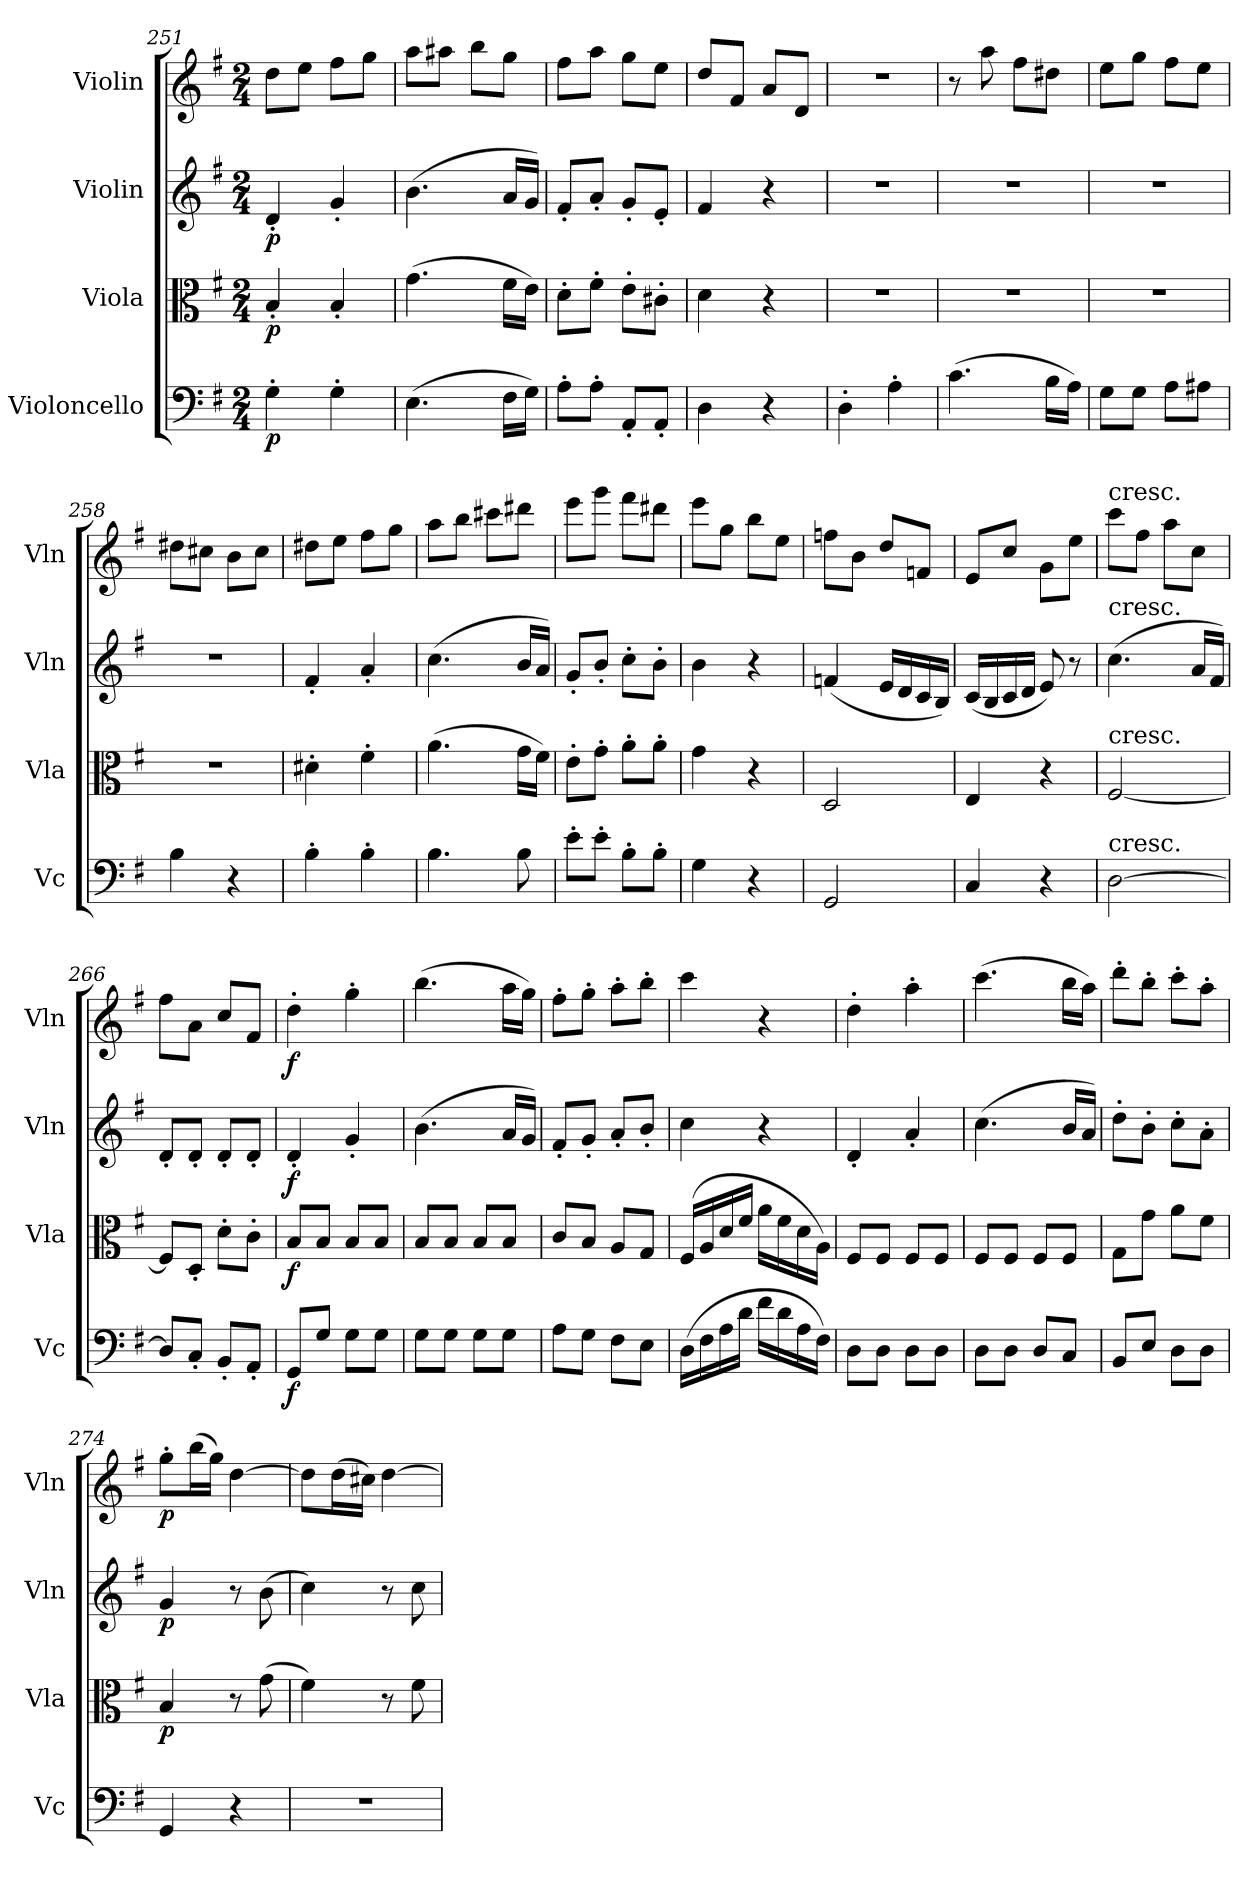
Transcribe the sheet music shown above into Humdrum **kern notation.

**kern	**dynam	**kern	**dynam	**kern	**dynam	**kern	**dynam
*part4	*part4	*part3	*part3	*part2	*part2	*part1	*part1
*staff4	*staff4	*staff3	*staff3	*staff2	*staff2	*staff1	*staff1
*I"Violoncello	*	*I"Viola	*	*I"Violin	*	*I"Violin	*
*I'Vc	*	*I'Vla	*	*I'Vln	*	*I'Vln	*
*clefF4	*	*clefC3	*	*clefG2	*	*clefG2	*
*k[f#]	*	*k[f#]	*	*k[f#]	*	*k[f#]	*
*M2/4	*	*M2/4	*	*M2/4	*	*M2/4	*
=251	=251	=251	=251	=251	=251	=251	=251
4G'\	p	4B'/	p	4d'/	p	8dd\L	.
.	.	.	.	.	.	8ee\J	.
4G'\	.	4B'/	.	4g'/	.	8ff#\L	.
.	.	.	.	.	.	8gg\J	.
=252	=252	=252	=252	=252	=252	=252	=252
(4.E\	.	(4.g\	.	(4.b\	.	8aa\L	.
.	.	.	.	.	.	8aa#X\J	.
.	.	.	.	.	.	8bb\L	.
16F#\LL	.	16f#\LL	.	16a/LL	.	8gg\J	.
16G\JJ)	.	16e\JJ)	.	16g/JJ)	.	.	.
=253	=253	=253	=253	=253	=253	=253	=253
8A'\L	.	8d'\L	.	8f#'/L	.	8ff#\L	.
8A'\J	.	8f#'\J	.	8a'/J	.	8aa\J	.
8AA'/L	.	8e'\L	.	8g'/L	.	8gg\L	.
8AA'/J	.	8c#X'\J	.	8e'/J	.	8ee\J	.
=254	=254	=254	=254	=254	=254	=254	=254
4D\	.	4d\	.	4f#/	.	8dd/L	.
.	.	.	.	.	.	8f#/J	.
4r	.	4r	.	4r	.	8a/L	.
.	.	.	.	.	.	8d/J	.
=255	=255	=255	=255	=255	=255	=255	=255
4D'\	.	2r	.	2r	.	2r	.
4A'\	.	.	.	.	.	.	.
=256	=256	=256	=256	=256	=256	=256	=256
(4.c\	.	2r	.	2r	.	8r	.
.	.	.	.	.	.	8aa\	.
.	.	.	.	.	.	8ff#\L	.
16B\LL	.	.	.	.	.	8dd#X\J	.
16A\JJ)	.	.	.	.	.	.	.
=257	=257	=257	=257	=257	=257	=257	=257
8G\L	.	2r	.	2r	.	8ee\L	.
8G\J	.	.	.	.	.	8gg\J	.
8A\L	.	.	.	.	.	8ff#\L	.
8A#X\J	.	.	.	.	.	8ee\J	.
=258	=258	=258	=258	=258	=258	=258	=258
4B\	.	2r	.	2r	.	8dd#X\L	.
.	.	.	.	.	.	8cc#X\J	.
4r	.	.	.	.	.	8b\L	.
.	.	.	.	.	.	8cc#\J	.
=259	=259	=259	=259	=259	=259	=259	=259
4B'\	.	4d#X'\	.	4f#'/	.	8dd#X\L	.
.	.	.	.	.	.	8ee\J	.
4B'\	.	4f#'\	.	4a'/	.	8ff#\L	.
.	.	.	.	.	.	8gg\J	.
=260	=260	=260	=260	=260	=260	=260	=260
4.B\	.	(4.a\	.	(4.cc\	.	8aa\L	.
.	.	.	.	.	.	8bb\J	.
.	.	.	.	.	.	8ccc#X\L	.
8B\	.	16g\LL	.	16b/LL	.	8ddd#X\J	.
.	.	16f#\JJ)	.	16a/JJ)	.	.	.
=261	=261	=261	=261	=261	=261	=261	=261
8e'\L	.	8e'\L	.	8g'/L	.	8eee\L	.
8e'\J	.	8g'\J	.	8b'/J	.	8ggg\J	.
8B'\L	.	8a'\L	.	8cc'\L	.	8fff#\L	.
8B'\J	.	8a'\J	.	8b'\J	.	8ddd#X\J	.
=262	=262	=262	=262	=262	=262	=262	=262
4G\	.	4g\	.	4b\	.	8eee\L	.
.	.	.	.	.	.	8gg\J	.
4r	.	4r	.	4r	.	8bb\L	.
.	.	.	.	.	.	8ee\J	.
=263	=263	=263	=263	=263	=263	=263	=263
2GG/	.	2D/	.	(4fn/	.	8ffn\L	.
.	.	.	.	.	.	8b\J	.
.	.	.	.	16e/LL	.	8dd/L	.
.	.	.	.	16d/	.	.	.
.	.	.	.	16c/	.	8fn/J	.
.	.	.	.	16B/JJ)	.	.	.
=264	=264	=264	=264	=264	=264	=264	=264
4C/	.	4E/	.	(16c/LL	.	8e/L	.
.	.	.	.	16B/	.	.	.
.	.	.	.	16c/	.	8cc/J	.
.	.	.	.	16d/JJ	.	.	.
4r	.	4r	.	8e/)	.	8g\L	.
.	.	.	.	8r	.	8ee\J	.
=265	=265	=265	=265	=265	=265	=265	=265
!	!	!	!	!	!	!LO:TX:t=cresc.	!
!	!	!	!	!LO:TX:t=cresc.	!	!	!
!	!	!LO:TX:t=cresc.	!	!	!	!	!
!LO:TX:t=cresc.	!	!	!	!	!	!	!
[2D\	.	[2F#/	.	(4.cc\	.	8ccc\L	.
.	.	.	.	.	.	8ff#\J	.
.	.	.	.	.	.	8aa\L	.
.	.	.	.	16a/LL	.	8cc\J	.
.	.	.	.	16f#/JJ)	.	.	.
=266	=266	=266	=266	=266	=266	=266	=266
8D/L]	.	8F#/L]	.	8d'/L	.	8ff#\L	.
8C'/J	.	8D'/J	.	8d'/J	.	8a\J	.
8BB'/L	.	8d'\L	.	8d'/L	.	8cc/L	.
8AA'/J	.	8c'\J	.	8d'/J	.	8f#/J	.
=267	=267	=267	=267	=267	=267	=267	=267
8GG/L	f	8B/L	f	4d'/	f	4dd'\	f
8G/J	.	8B/J	.	.	.	.	.
8G\L	.	8B/L	.	4g'/	.	4gg'\	.
8G\J	.	8B/J	.	.	.	.	.
=268	=268	=268	=268	=268	=268	=268	=268
8G\L	.	8B/L	.	(4.b\	.	(4.bb\	.
8G\J	.	8B/J	.	.	.	.	.
8G\L	.	8B/L	.	.	.	.	.
8G\J	.	8B/J	.	16a/LL	.	16aa\LL	.
.	.	.	.	16g/JJ)	.	16gg\JJ)	.
=269	=269	=269	=269	=269	=269	=269	=269
8A\L	.	8c/L	.	8f#'/L	.	8ff#'\L	.
8G\J	.	8B/J	.	8g'/J	.	8gg'\J	.
8F#\L	.	8A/L	.	8a'/L	.	8aa'\L	.
8E\J	.	8G/J	.	8b'/J	.	8bb'\J	.
=270	=270	=270	=270	=270	=270	=270	=270
(16D\LL	.	(16F#/LL	.	4cc\	.	4ccc\	.
16F#\	.	16A/	.	.	.	.	.
16A\	.	16d/	.	.	.	.	.
16d\JJ	.	16f#/JJ	.	.	.	.	.
16f#\LL	.	16a\LL	.	4r	.	4r	.
16d\	.	16f#\	.	.	.	.	.
16A\	.	16d\	.	.	.	.	.
16F#\JJ)	.	16A\JJ)	.	.	.	.	.
=271	=271	=271	=271	=271	=271	=271	=271
8D\L	.	8F#/L	.	4d'/	.	4dd'\	.
8D\J	.	8F#/J	.	.	.	.	.
8D\L	.	8F#/L	.	4a'/	.	4aa'\	.
8D\J	.	8F#/J	.	.	.	.	.
=272	=272	=272	=272	=272	=272	=272	=272
8D\L	.	8F#/L	.	(4.cc\	.	(4.ccc\	.
8D\J	.	8F#/J	.	.	.	.	.
8D/L	.	8F#/L	.	.	.	.	.
8C/J	.	8F#/J	.	16b/LL	.	16bb\LL	.
.	.	.	.	16a/JJ)	.	16aa\JJ)	.
=273	=273	=273	=273	=273	=273	=273	=273
8BB/L	.	8G\L	.	8dd'\L	.	8ddd'\L	.
8E/J	.	8g\J	.	8b'\J	.	8bb'\J	.
8D\L	.	8a\L	.	8cc'\L	.	8ccc'\L	.
8D\J	.	8f#\J	.	8a'\J	.	8aa'\J	.
=274	=274	=274	=274	=274	=274	=274	=274
4GG/	.	4B/	p	4g/	p	8gg'\L	p
.	.	.	.	.	.	(16bb\L	.
.	.	.	.	.	.	16gg\JJ)	.
4r	.	8r	.	8r	.	[4dd\	.
.	.	(8g\	.	(8b\	.	.	.
=275	=275	=275	=275	=275	=275	=275	=275
2r	.	4f#\)	.	4cc\)	.	8dd\L]	.
.	.	.	.	.	.	(16dd\L	.
.	.	.	.	.	.	16cc#X\JJ)	.
.	.	8r	.	8r	.	[4dd\	.
.	.	8f#\	.	8cc\	.	.	.
=	=	=	=	=	=	=	=
*-	*-	*-	*-	*-	*-	*-	*-
